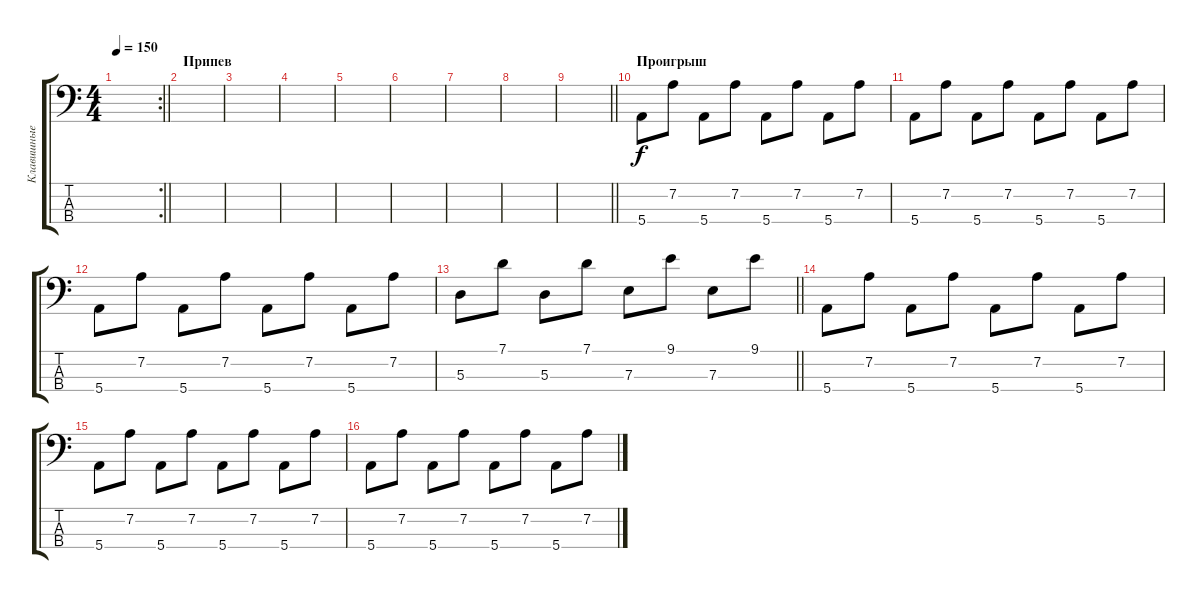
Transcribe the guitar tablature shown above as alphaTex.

\track ("Клавишные " "Клавишные ") {instrument synthbass1}
\staff {score tabs}
\tuning (G2 D2 A1 E1) {hide}
\rc 2
\ts (4 4)
\tempo 150
\clef f4
\barLineRight lightlight
\ks c
|
\section ("" "Припев")
|
|
|
|
|
|
|
\barLineRight lightlight
|
\section ("" "Проигрыш")
5.4.8 7.2.8 5.4.8 7.2.8 5.4.8 7.2.8 5.4.8 7.2.8 |
5.4.8 7.2.8 5.4.8 7.2.8 5.4.8 7.2.8 5.4.8 7.2.8 |
5.4.8 7.2.8 5.4.8 7.2.8 5.4.8 7.2.8 5.4.8 7.2.8 |
\barLineRight lightlight
5.3.8 7.1.8 5.3.8 7.1.8 7.3.8 9.1.8 7.3.8 9.1.8 |
5.4.8 7.2.8 5.4.8 7.2.8 5.4.8 7.2.8 5.4.8 7.2.8 |
5.4.8 7.2.8 5.4.8 7.2.8 5.4.8 7.2.8 5.4.8 7.2.8 |
5.4.8 7.2.8 5.4.8 7.2.8 5.4.8 7.2.8 5.4.8 7.2.8
